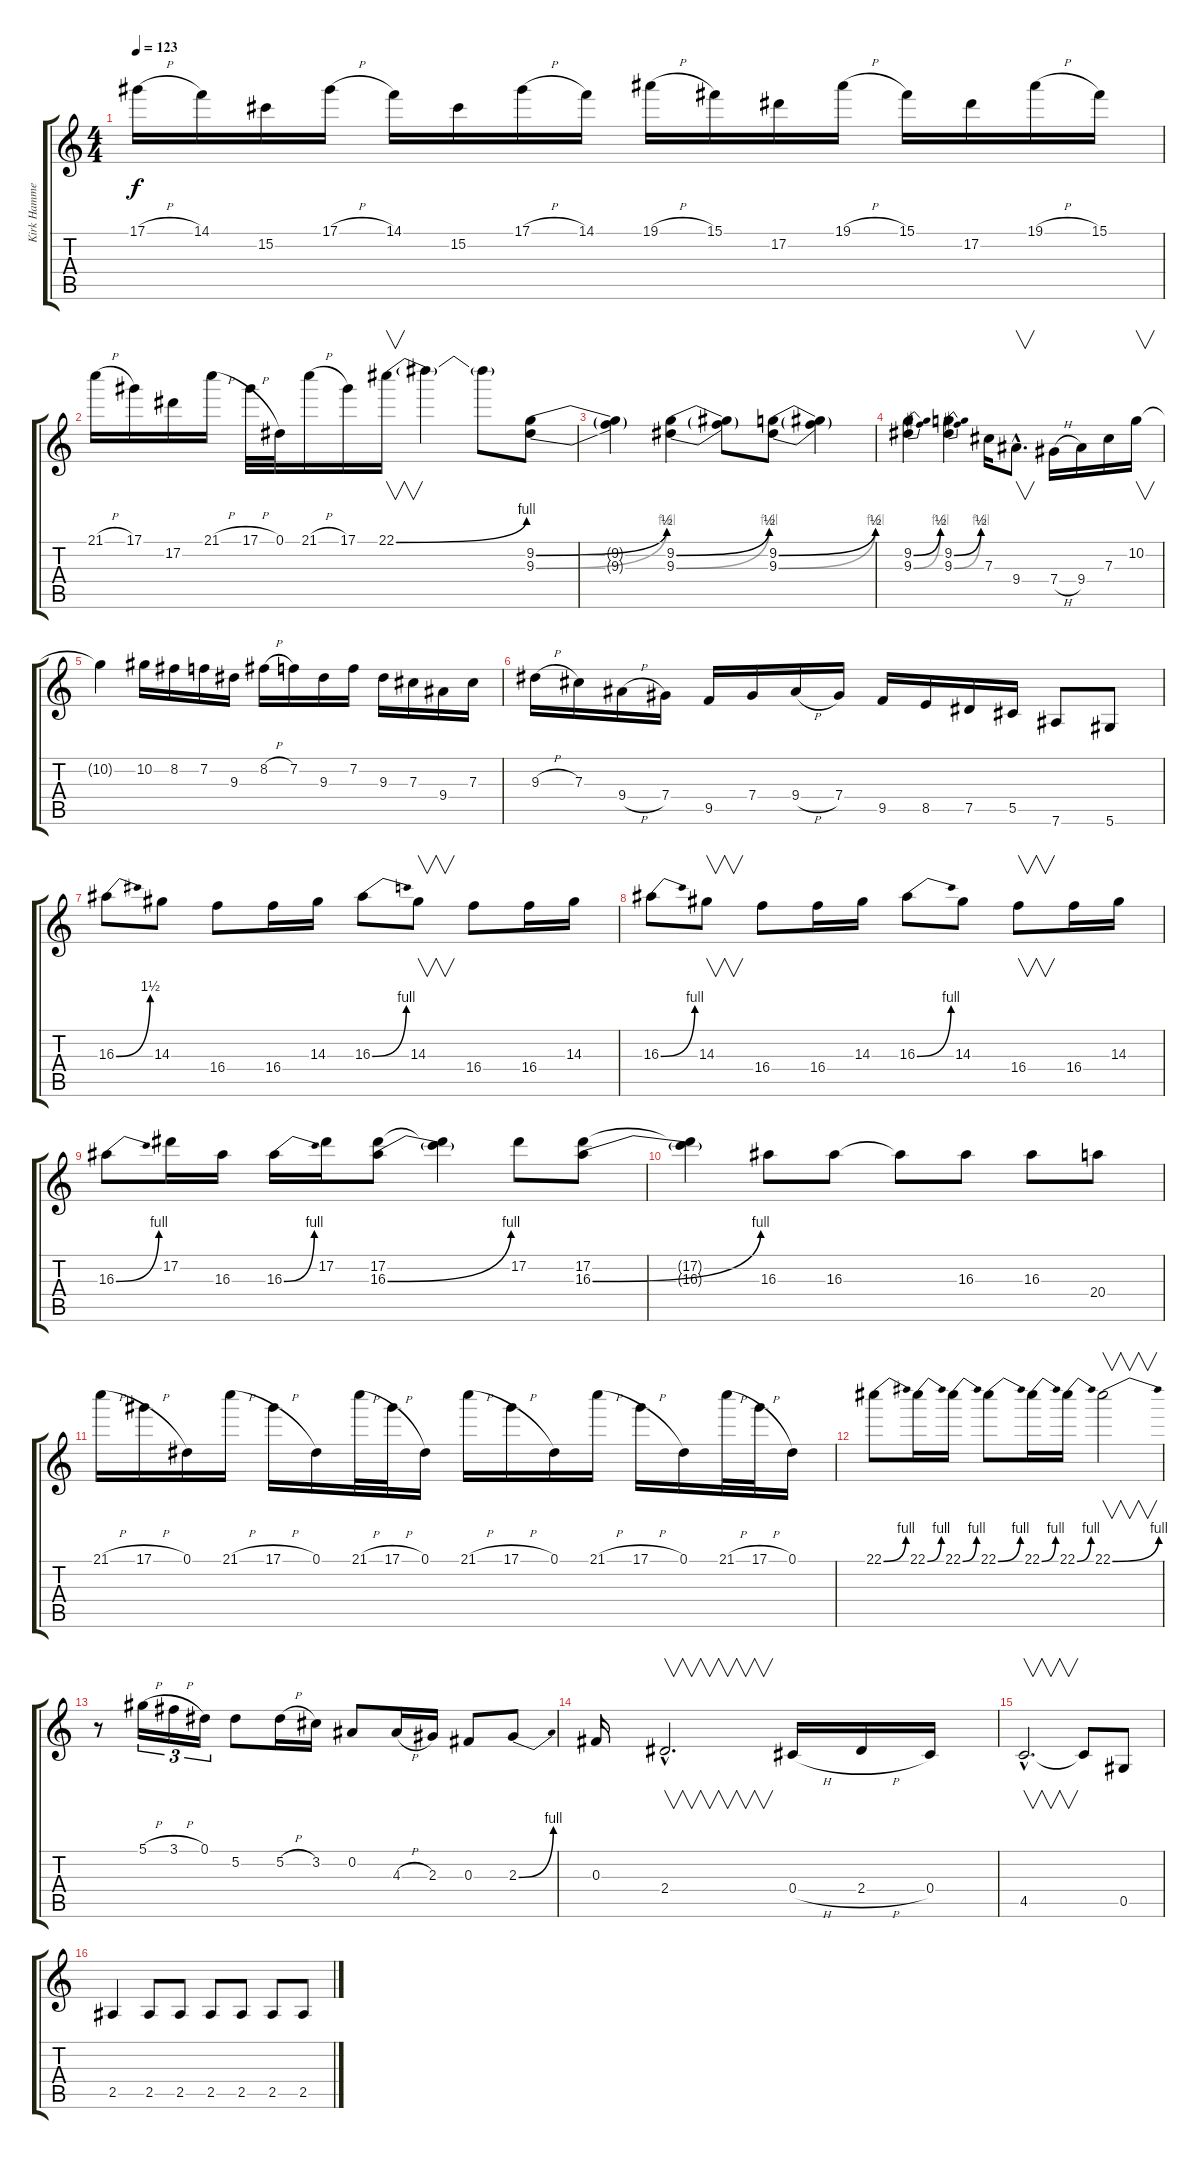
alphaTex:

\track ("Kirk Hammett (Distortion Guitar)" "Kirk Hamme") {instrument overdrivenguitar}
\staff {score tabs}
\tuning (Eb4 Bb3 Gb3 Db3 Ab2 Eb2) {hide}
\ts (4 4)
\tempo 123
\clef g2
\ks c
17.1{h}.16{dy f} 14.1.16 15.2.16 17.1{h}.16 14.1.16 15.2.16 17.1{h}.16 14.1.16 19.1{h}.16 15.1.16 17.2.16 19.1{h}.16 15.1.16 17.2.16 19.1{h}.16 15.1.16 |
21.1{h}.16 17.1.16 17.2.16 21.1{h}.16 17.1{h}.32 0.1.32 21.1{h}.16 17.1.16 22.1{be (bend 0 0 60 4)}.16{v} 22.1{t}.4 22.1{t}.8 (9.2{be (bend 0 0 60 2)} 9.3{be (bend 0 0 60 4)}).8 |
(9.2{t} 9.3{t}).4 (9.2{be (bend 0 0 60 2)} 9.3{be (bend 0 0 60 4)}).4 (9.2{t} 9.3{t}).8 (9.2{be (bend 0 0 60 2)} 9.3{be (bend 0 0 60 4)}).8 (9.2{t} 9.3{t}).4 |
(9.2{be (bend 0 0 60 2)} 9.3{be (bend 0 0 60 4)}).4 (9.2{be (bend 0 0 60 2)} 9.3{be (bend 0 0 60 4)}).4 7.3.16 9.4{hac}.8{v d} 7.4{h}.16 9.4.16 7.3.16 10.2.16{v} |
10.2{t}.4 10.2.16 8.2.16 7.2.16 9.3.16 8.2{h}.16 7.2.16 9.3.16 7.2.16 9.3.16 7.3.16 9.4.16 7.3.16 |
9.3{h}.16 7.3.16 9.4{h}.16 7.4.16 9.5.16 7.4.16 9.4{h}.16 7.4.16 9.5.16 8.5.16 7.5.16 5.5.16 7.6.8 5.6.8 |
16.3{be (bend 0 0 60 6)}.8 14.3.8 16.4.8 16.4.16 14.3.16 16.3{be (bend 0 0 60 4)}.8 14.3.8{v} 16.4.8 16.4.16 14.3.16 |
16.3{be (bend 0 0 60 4)}.8 14.3.8{v} 16.4.8 16.4.16 14.3.16 16.3{be (bend 0 0 60 4)}.8 14.3.8 16.4.8{v} 16.4.16 14.3.16 |
16.3{be (bend 0 0 60 4)}.8 17.2.16 16.3.16 16.3{be (bend 0 0 60 4)}.16 17.2.16 (17.2 16.3{be (bend 0 0 60 4)}).8 (17.2{t} 16.3{t}).4 17.2.8 (17.2 16.3{be (bend 0 0 60 4)}).8 |
(17.2{t} 16.3{t}).4 16.3.8 16.3.8 16.3{t}.8 16.3.8 16.3.8 20.4.8 |
21.1{h}.16 17.1{h}.16 0.1.16 21.1{h}.16 17.1{h}.16 0.1.16 21.1{h}.32 17.1{h}.32 0.1.16 21.1{h}.16 17.1{h}.16 0.1.16 21.1{h}.16 17.1{h}.16 0.1.16 21.1{h}.32 17.1{h}.32 0.1.16 |
22.1{be (bend 0 0 60 4)}.8 22.1{be (bend 0 0 60 4)}.16 22.1{be (bend 0 0 60 4)}.16 22.1{be (bend 0 0 60 4)}.8 22.1{be (bend 0 0 60 4)}.16 22.1{be (bend 0 0 60 4)}.16 22.1{be (bend 0 0 60 4)}.2{v} |
r.8 5.1{h}.16{tu (3 2)} 3.1{h}.16{tu (3 2)} 0.1.16{tu (3 2)} 5.2.8 5.2{h}.16 3.2.16 0.2.8 4.3{h}.16 2.3.16 0.3.8 2.3{be (bend 0 0 60 4)}.8 |
0.3.16 2.4{hac}.2{v d} 0.4{h}.16 2.4{h}.16 0.4.16 |
4.5{hac}.2{v d} 4.5{t}.8 0.5.8 |
2.5.4 2.5.8 2.5.8 2.5.8 2.5.8 2.5.8 2.5.8
